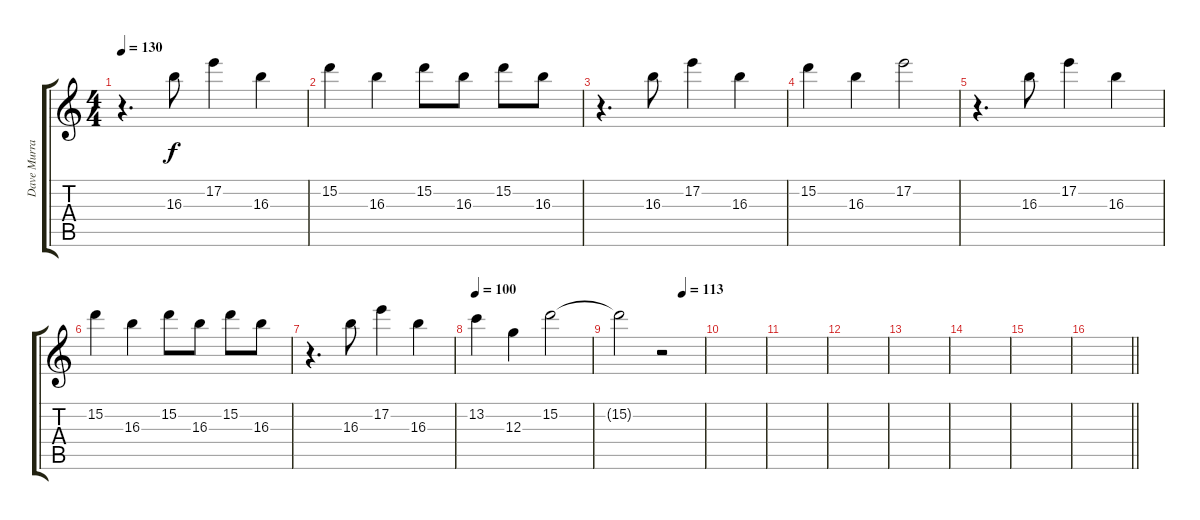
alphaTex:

\track ("Dave Murray" "Dave Murra") {instrument overdrivenguitar}
\staff {score tabs}
\tuning (E4 B3 G3 D3 A2 E2) {hide}
\ts (4 4)
\tempo 130
\clef g2
\ks c
r.4{d dy f} 16.3.8 17.2.4 16.3.4 |
15.2.4 16.3.4 15.2.8 16.3.8 15.2.8 16.3.8 |
r.4{d} 16.3.8 17.2.4 16.3.4 |
15.2.4 16.3.4 17.2.2 |
r.4{d} 16.3.8 17.2.4 16.3.4 |
15.2.4 16.3.4 15.2.8 16.3.8 15.2.8 16.3.8 |
r.4{d} 16.3.8 17.2.4 16.3.4 |
\tempo 100
13.2.4 12.3.4 15.2.2 |
\tempo (113 0.75)
15.2{t}.2 r.2 |
|
|
|
|
|
|
\barLineRight lightlight
